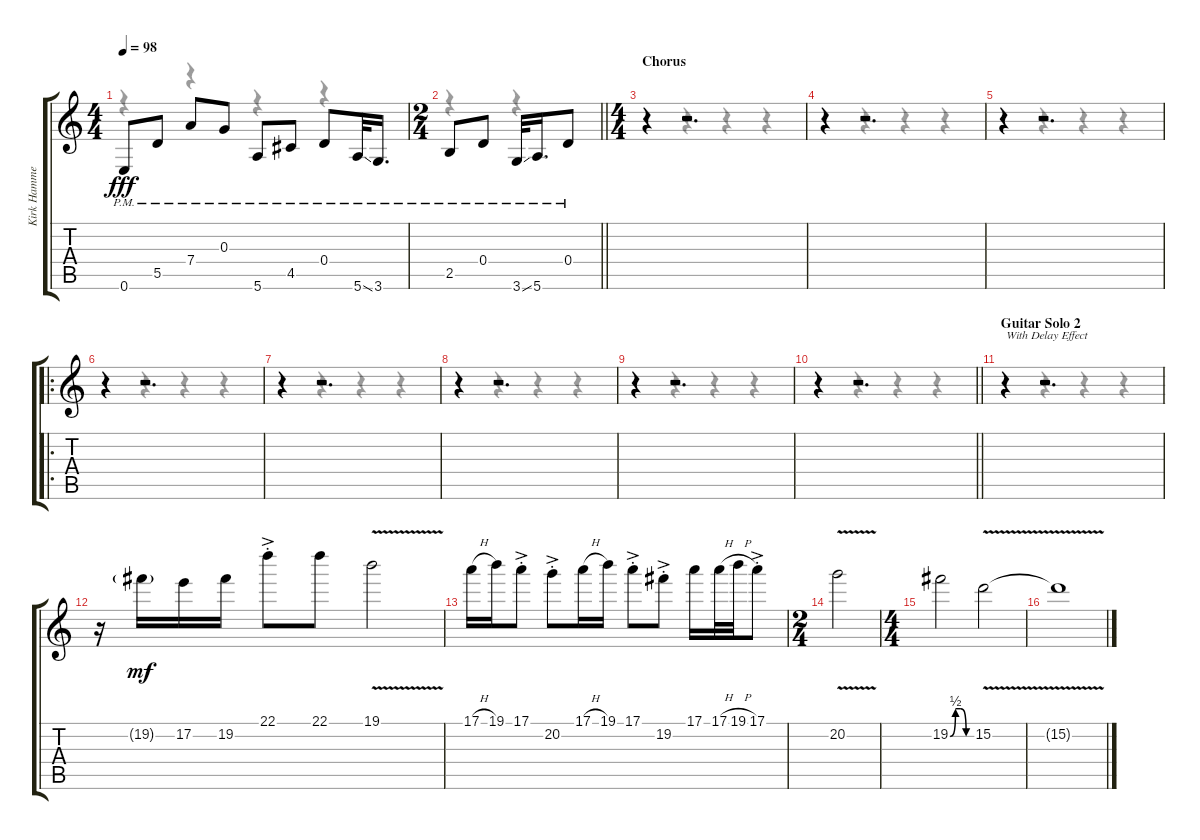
\track ("Kirk Hammett Harmony" "Kirk Hamme") {instrument distortionguitar}
\staff {score tabs}
\tuning (E4 B3 G3 D3 A2 E2) {hide}
\voice
\ts (4 4)
\tempo 98
\clef g2
\ks c
0.6{pm}.8{dy fff} 5.5{pm}.8 7.4{pm}.8 0.3{pm}.8 5.6{pm}.8 4.5{pm}.8 0.4{pm}.8 5.6{ss pm}.32 3.6{pm}.16{d} |
\ts (2 4)
\barLineRight lightlight
2.5{pm}.8 0.4{pm}.8 3.6{ss pm}.32 5.6{pm}.16{d} 0.4{pm}.8 |
\ts (4 4)
\section ("" "Chorus")
r.4 r.2{d} |
r.4 r.2{d} |
r.4 r.2{d} |
\ro
r.4 r.2{d} |
r.4 r.2{d} |
r.4 r.2{d} |
r.4 r.2{d} |
\barLineRight lightlight
r.4 r.2{d} |
\section ("" "Guitar Solo 2")
r.4{txt "With Delay Effect"} r.2{d} |
r.16 19.2{g}.16{dy mf} 17.2.16 19.2.16 22.1{ac st}.8 22.1.8 19.1{v}.2 |
17.1{h}.16 19.1.16 17.1{ac st}.8 20.2{ac st}.8 17.1{h}.16 19.1.16 17.1{ac st}.8 19.2{ac st}.8 17.1.16 17.1{h}.32 19.1{h}.32 17.1{ac st}.8 |
\ts (2 4)
20.2{v}.2 |
\ts (4 4)
19.2{be (custom 0 0 15 2 30 2 45 0 60 0)}.2 15.2{v}.2 |
15.2{v t}.1
\voice
\clef g2
\ottava regular
\simile none
\ks c
r.4{dy f} r.4 r.4 r.4 |
\barLineRight lightlight
r.4 r.4 |
r.4 r.4 r.4 r.4 |
r.4 r.4 r.4 r.4 |
r.4 r.4 r.4 r.4 |
r.4 r.4 r.4 r.4 |
r.4 r.4 r.4 r.4 |
r.4 r.4 r.4 r.4 |
r.4 r.4 r.4 r.4 |
\barLineRight lightlight
r.4 r.4 r.4 r.4 |
r.4 r.4 r.4 r.4 |
|
|
|
|
